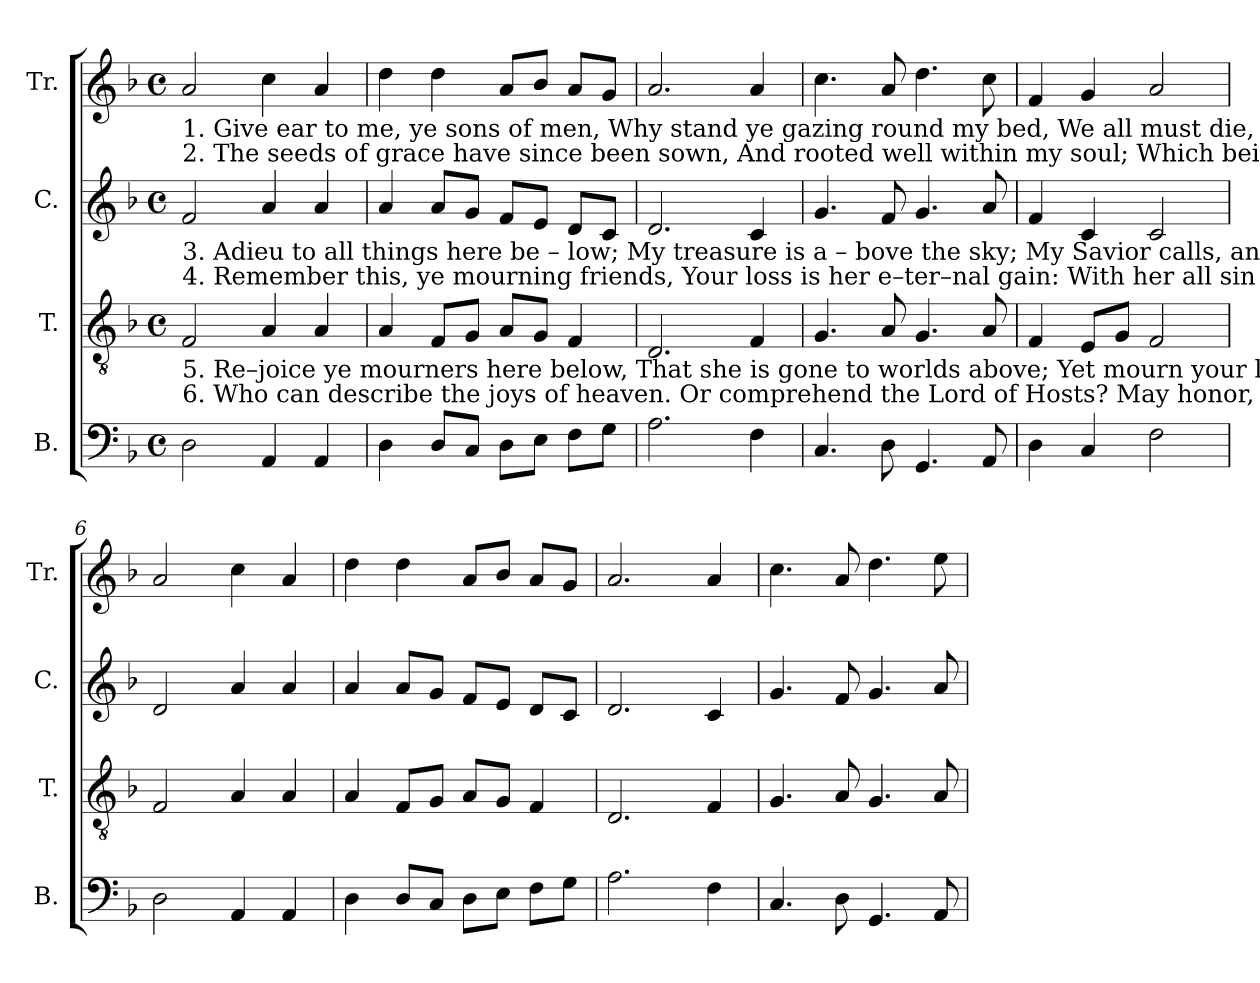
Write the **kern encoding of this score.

**kern	**kern	**kern	**kern
*part4	*part3	*part2	*part1
*staff4	*staff3	*staff2	*staff1
*I"B.	*I"T.	*I"C.	*I"Tr.
*I'B.	*I'T.	*I'C.	*I'Tr.
*clefF4	*clefGv2	*clefG2	*clefG2
*k[b-]	*k[b-]	*k[b-]	*k[b-]
*M4/4	*M4/4	*M4/4	*M4/4
*met(c)	*met(c)	*met(c)	*met(c)
*MM110	*MM110	*MM110	*MM110
=1	=1	=1	=1
!	!	!	!LO:TX:b:t=1. Give ear to me,  ye     sons   of    men,  Why stand ye gazing round my bed,  We all must die, the Lord knows when,  And lie   among  the
!	!	!	!LO:TX:b:t=2. The seeds of grace have since been sown,  And rooted well within my soul;  Which  being  ripe  and  fully  grown,  How sweetly on the
!	!	!LO:TX:b:t=3.   Adieu  to  all  things  here  be – low;   My  treasure  is  a – bove  the  sky;  My  Savior  calls,  and    I      will     go,  And  take  possession	!
!	!	!LO:TX:b:t=4. Remember this, ye mourning friends,  Your  loss  is  her  e–ter–nal  gain&colon;  With  her  all  sin and  sor–row ends. Then cease to murmur	!
!	!LO:TX:b:t=5.  Re–joice  ye  mourners  here  below,    That  she  is  gone  to  worlds above;  Yet  mourn  your  loss  in parting so,  For  she  is   worthy	!	!
!	!LO:TX:b:t=6. Who can describe the joys of heaven.    Or comprehend the Lord of Hosts?   May honor, might, and praise be given  To Father, Son, and	!	!
2D\	2F/	2f/	2a/
4AA/	4A/	4a/	4cc\
4AA/	4A/	4a/	4a/
=2	=2	=2	=2
4D\	4A/	4a/	4dd\
8D/L	8F/L	8a/L	4dd\
8C/J	8G/J	8g/J	.
8D\L	8A/L	8f/L	8a/L
8E\J	8G/J	8e/J	8b-/J
8F\L	4F/	8d/L	8a/L
8G\J	.	8c/J	8g/J
=3	=3	=3	=3
2.A\	2.D/	2.d/	2.a/
4F\	4F/	4c/	4a/
=4	=4	=4	=4
4.C/	4.G/	4.g/	4.cc\
8D\	8A/	8f/	8a/
4.GG/	4.G/	4.g/	4.dd\
8AA/	8A/	8a/	8cc\
=5	=5	=5	=5
4D\	4F/	4f/	4f/
4C/	8E/L	4c/	4g/
.	8G/J	.	.
2F\	2F/	2c/	2a/
=6	=6	=6	=6
2D\	2F/	2d/	2a/
4AA/	4A/	4a/	4cc\
4AA/	4A/	4a/	4a/
=7	=7	=7	=7
4D\	4A/	4a/	4dd\
8D/L	8F/L	8a/L	4dd\
8C/J	8G/J	8g/J	.
8D\L	8A/L	8f/L	8a/L
8E\J	8G/J	8e/J	8b-/J
8F\L	4F/	8d/L	8a/L
8G\J	.	8c/J	8g/J
=8	=8	=8	=8
2.A\	2.D/	2.d/	2.a/
4F\	4F/	4c/	4a/
=9	=9	=9	=9
4.C/	4.G/	4.g/	4.cc\
8D\	8A/	8f/	8a/
4.GG/	4.G/	4.g/	4.dd\
8AA/	8A/	8a/	8ee\
=	=	=	=
*-	*-	*-	*-
